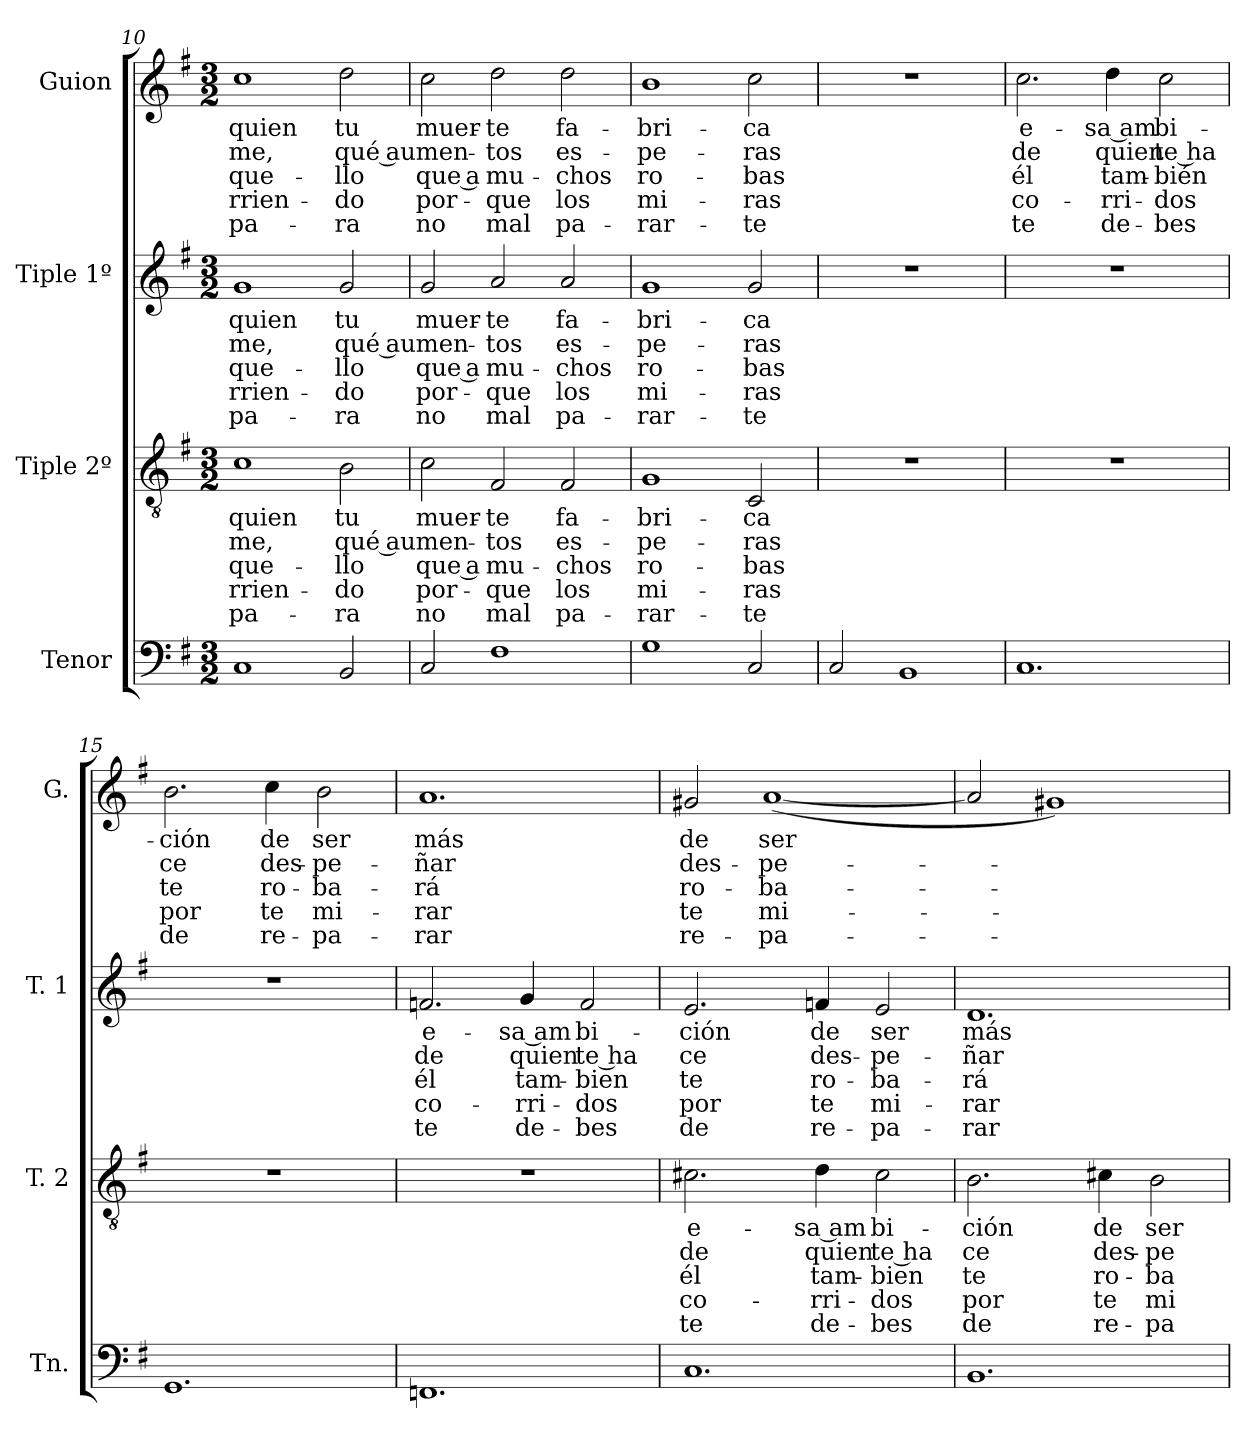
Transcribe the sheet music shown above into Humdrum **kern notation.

**kern	**kern	**text	**text	**text	**text	**text	**kern	**text	**text	**text	**text	**text	**kern	**text	**text	**text	**text	**text
*part4	*part3	*part3	*part3	*part3	*part3	*part3	*part2	*part2	*part2	*part2	*part2	*part2	*part1	*part1	*part1	*part1	*part1	*part1
*staff4	*staff3	*staff3	*staff3	*staff3	*staff3	*staff3	*staff2	*staff2	*staff2	*staff2	*staff2	*staff2	*staff1	*staff1	*staff1	*staff1	*staff1	*staff1
*I"Tenor	*I"Tiple 2º	*	*	*	*	*	*I"Tiple 1º	*	*	*	*	*	*I"Guion	*	*	*	*	*
*I'Tn.	*I'T. 2	*	*	*	*	*	*I'T. 1	*	*	*	*	*	*I'G.	*	*	*	*	*
*clefF4	*clefGv2	*	*	*	*	*	*clefG2	*	*	*	*	*	*clefG2	*	*	*	*	*
*k[f#]	*k[f#]	*	*	*	*	*	*k[f#]	*	*	*	*	*	*k[f#]	*	*	*	*	*
*M3/2	*M3/2	*	*	*	*	*	*M3/2	*	*	*	*	*	*M3/2	*	*	*	*	*
=10	=10	=10	=10	=10	=10	=10	=10	=10	=10	=10	=10	=10	=10	=10	=10	=10	=10	=10
1C	1c	quien	-me,	-que-	-rrien-	pa-	1g	quien	-me,	-que-	-rrien-	pa-	1cc	quien	-me,	-que-	-rrien-	pa-
2BB	2B	tu	qué au	-llo	-do	-ra	2g	tu	qué au	-llo	-do	-ra	2dd	tu	qué au	-llo	-do	-ra
=11	=11	=11	=11	=11	=11	=11	=11	=11	=11	=11	=11	=11	=11	=11	=11	=11	=11	=11
2C	2c	muer-	-men-	que a	por-	no	2g	muer-	-men-	que a	por-	no	2cc	muer-	-men-	que a	por-	no
1F#	2F#	-te	-tos	mu-	-que	mal	2a	-te	-tos	mu-	-que	mal	2dd	-te	-tos	mu-	-que	mal
.	2F#	fa-	es-	-chos	los	pa-	2a	fa-	es-	-chos	los	pa-	2dd	fa-	es-	-chos	los	pa-
=12	=12	=12	=12	=12	=12	=12	=12	=12	=12	=12	=12	=12	=12	=12	=12	=12	=12	=12
1G	1G	-bri-	-pe-	ro-	mi-	-rar-	1g	-bri-	-pe-	ro-	mi-	-rar-	1b	-bri-	-pe-	ro-	mi-	-rar-
2C	2C	-ca	-ras	-bas	-ras	-te	2g	-ca	-ras	-bas	-ras	-te	2cc	-ca	-ras	-bas	-ras	-te
=13	=13	=13	=13	=13	=13	=13	=13	=13	=13	=13	=13	=13	=13	=13	=13	=13	=13	=13
2C	1.r	.	.	.	.	.	1.r	.	.	.	.	.	1.r	.	.	.	.	.
1BB	.	.	.	.	.	.	.	.	.	.	.	.	.	.	.	.	.	.
=14	=14	=14	=14	=14	=14	=14	=14	=14	=14	=14	=14	=14	=14	=14	=14	=14	=14	=14
1.C	1.r	.	.	.	.	.	1.r	.	.	.	.	.	2.cc	e-	de	él	co-	te
.	.	.	.	.	.	.	.	.	.	.	.	.	4dd	-sa am	quien	tam-	-rri-	de-
.	.	.	.	.	.	.	.	.	.	.	.	.	2cc	-bi-	te ha	-bién	-dos	-bes
=15	=15	=15	=15	=15	=15	=15	=15	=15	=15	=15	=15	=15	=15	=15	=15	=15	=15	=15
1.GG	1.r	.	.	.	.	.	1.r	.	.	.	.	.	2.b	-ción	-ce	te	por	de
.	.	.	.	.	.	.	.	.	.	.	.	.	4cc	de	des-	ro-	te	re-
.	.	.	.	.	.	.	.	.	.	.	.	.	2b	ser	-pe-	-ba-	mi-	-pa-
=16	=16	=16	=16	=16	=16	=16	=16	=16	=16	=16	=16	=16	=16	=16	=16	=16	=16	=16
1.FFn	1.r	.	.	.	.	.	2.fn	e-	de	él	co-	te	1.a	más	-ñar	-rá	-rar	-rar
.	.	.	.	.	.	.	4g	-sa am	quien	tam-	-rri-	de-	.	.	.	.	.	.
.	.	.	.	.	.	.	2f	-bi-	te ha	-bien	-dos	-bes	.	.	.	.	.	.
=17	=17	=17	=17	=17	=17	=17	=17	=17	=17	=17	=17	=17	=17	=17	=17	=17	=17	=17
1.C	2.c#X	e-	de	él	co-	te	2.e	-ción	-ce	te	por	de	2g#X	de	des-	ro-	te	re-
.	.	.	.	.	.	.	.	.	.	.	.	.	(>[1a	ser	-pe-	-ba-	mi-	-pa-
.	4d	-sa am	quien	tam-	-rri-	de-	4fn	de	des-	ro-	te	re-	.	.	.	.	.	.
.	2c#	-bi-	te ha	-bien	-dos	-bes	2e	ser	-pe-	-ba-	mi-	-pa-	.	.	.	.	.	.
=18	=18	=18	=18	=18	=18	=18	=18	=18	=18	=18	=18	=18	=18	=18	=18	=18	=18	=18
1.BB	2.B	-ción	-ce	te	por	de	1.d	más	-ñar	-rá	-rar	-rar	2a]	.	.	.	.	.
.	.	.	.	.	.	.	.	.	.	.	.	.	1g#X)	.	.	.	.	.
.	4c#X	de	des-	ro-	te	re-	.	.	.	.	.	.	.	.	.	.	.	.
.	2B	ser	-pe-	-ba-	mi-	-pa-	.	.	.	.	.	.	.	.	.	.	.	.
=	=	=	=	=	=	=	=	=	=	=	=	=	=	=	=	=	=	=
*-	*-	*-	*-	*-	*-	*-	*-	*-	*-	*-	*-	*-	*-	*-	*-	*-	*-	*-
